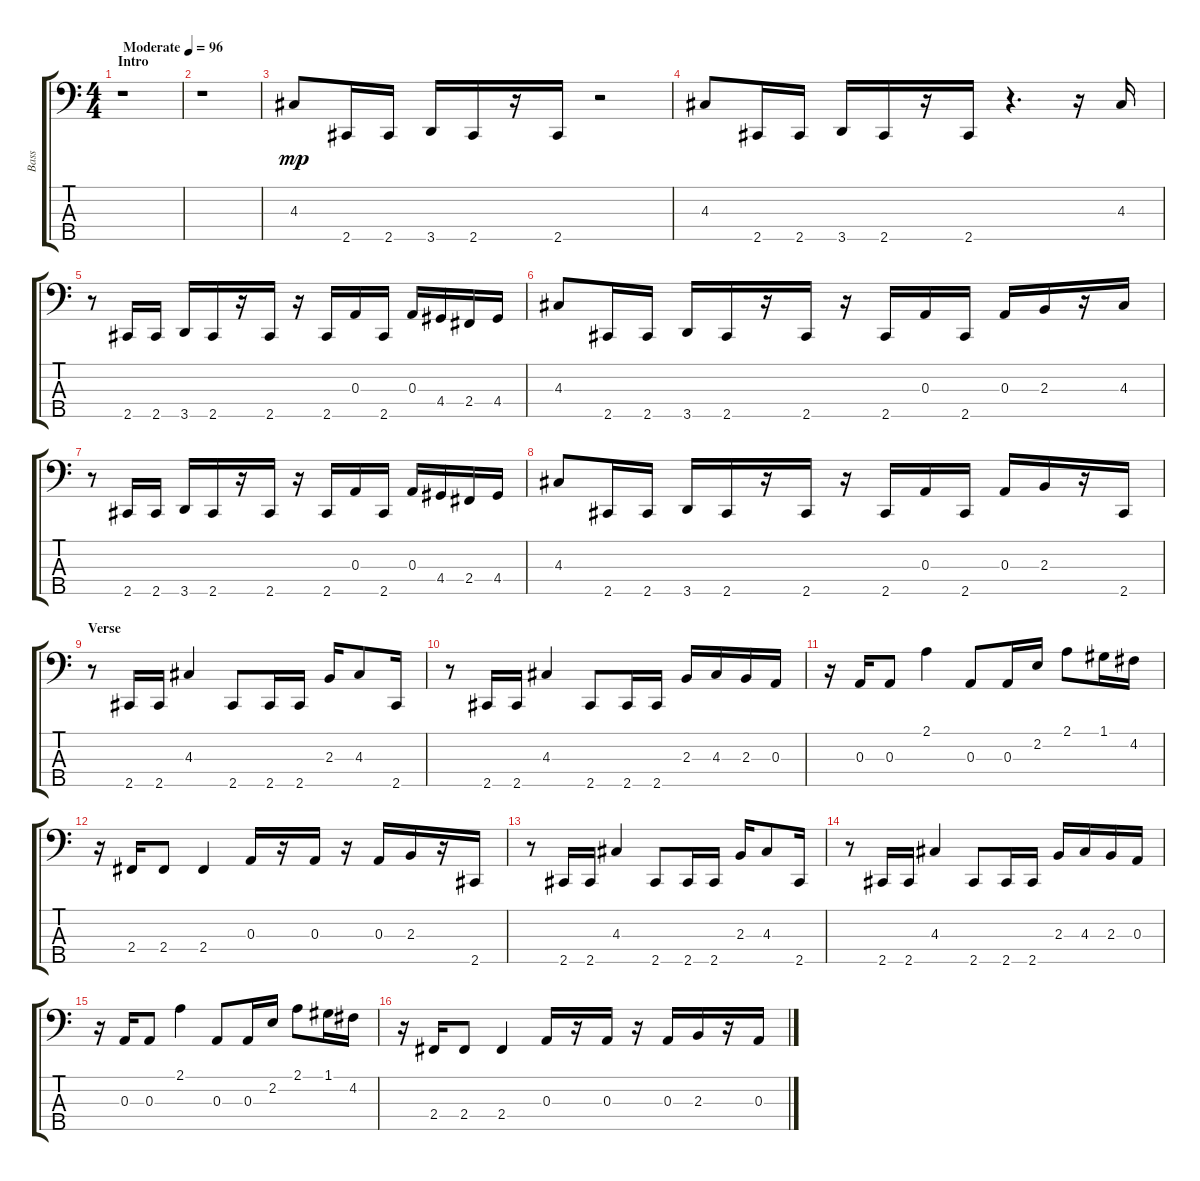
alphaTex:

\track ("Bass" "Bass") {instrument electricbassfinger}
\staff {score tabs}
\tuning (G2 D2 A1 E1 B0) {hide}
\ts (4 4)
\section ("" "Intro")
\tempo (96 "Moderate")
\clef f4
\ks c
r.1{dy mp instrument electricbassfinger} |
r.1 |
4.3.8 2.5.16 2.5.16 3.5.16 2.5.16 r.16 2.5.16 r.2 |
4.3.8 2.5.16 2.5.16 3.5.16 2.5.16 r.16 2.5.16 r.4{d} r.16 4.3.16 |
r.8 2.5.16 2.5.16 3.5.16 2.5.16 r.16 2.5.16 r.16 2.5.16 0.3.16 2.5.16 0.3.16 4.4.16 2.4.16 4.4.16 |
4.3.8 2.5.16 2.5.16 3.5.16 2.5.16 r.16 2.5.16 r.16 2.5.16 0.3.16 2.5.16 0.3.16 2.3.16 r.16 4.3.16 |
r.8 2.5.16 2.5.16 3.5.16 2.5.16 r.16 2.5.16 r.16 2.5.16 0.3.16 2.5.16 0.3.16 4.4.16 2.4.16 4.4.16 |
4.3.8 2.5.16 2.5.16 3.5.16 2.5.16 r.16 2.5.16 r.16 2.5.16 0.3.16 2.5.16 0.3.16 2.3.16 r.16 2.5.16 |
\section ("" "Verse")
r.8 2.5.16 2.5.16 4.3.4 2.5.8 2.5.16 2.5.16 2.3.16 4.3.8 2.5.16 |
r.8 2.5.16 2.5.16 4.3.4 2.5.8 2.5.16 2.5.16 2.3.16 4.3.16 2.3.16 0.3.16 |
r.16 0.3.16 0.3.8 2.1.4 0.3.8 0.3.16 2.2.16 2.1.8 1.1.16 4.2.16 |
r.16 2.4.16 2.4.8 2.4.4 0.3.16 r.16 0.3.16 r.16 0.3.16 2.3.16 r.16 2.5.16 |
r.8 2.5.16 2.5.16 4.3.4 2.5.8 2.5.16 2.5.16 2.3.16 4.3.8 2.5.16 |
r.8 2.5.16 2.5.16 4.3.4 2.5.8 2.5.16 2.5.16 2.3.16 4.3.16 2.3.16 0.3.16 |
r.16 0.3.16 0.3.8 2.1.4 0.3.8 0.3.16 2.2.16 2.1.8 1.1.16 4.2.16 |
r.16 2.4.16 2.4.8 2.4.4 0.3.16 r.16 0.3.16 r.16 0.3.16 2.3.16 r.16 0.3.16
